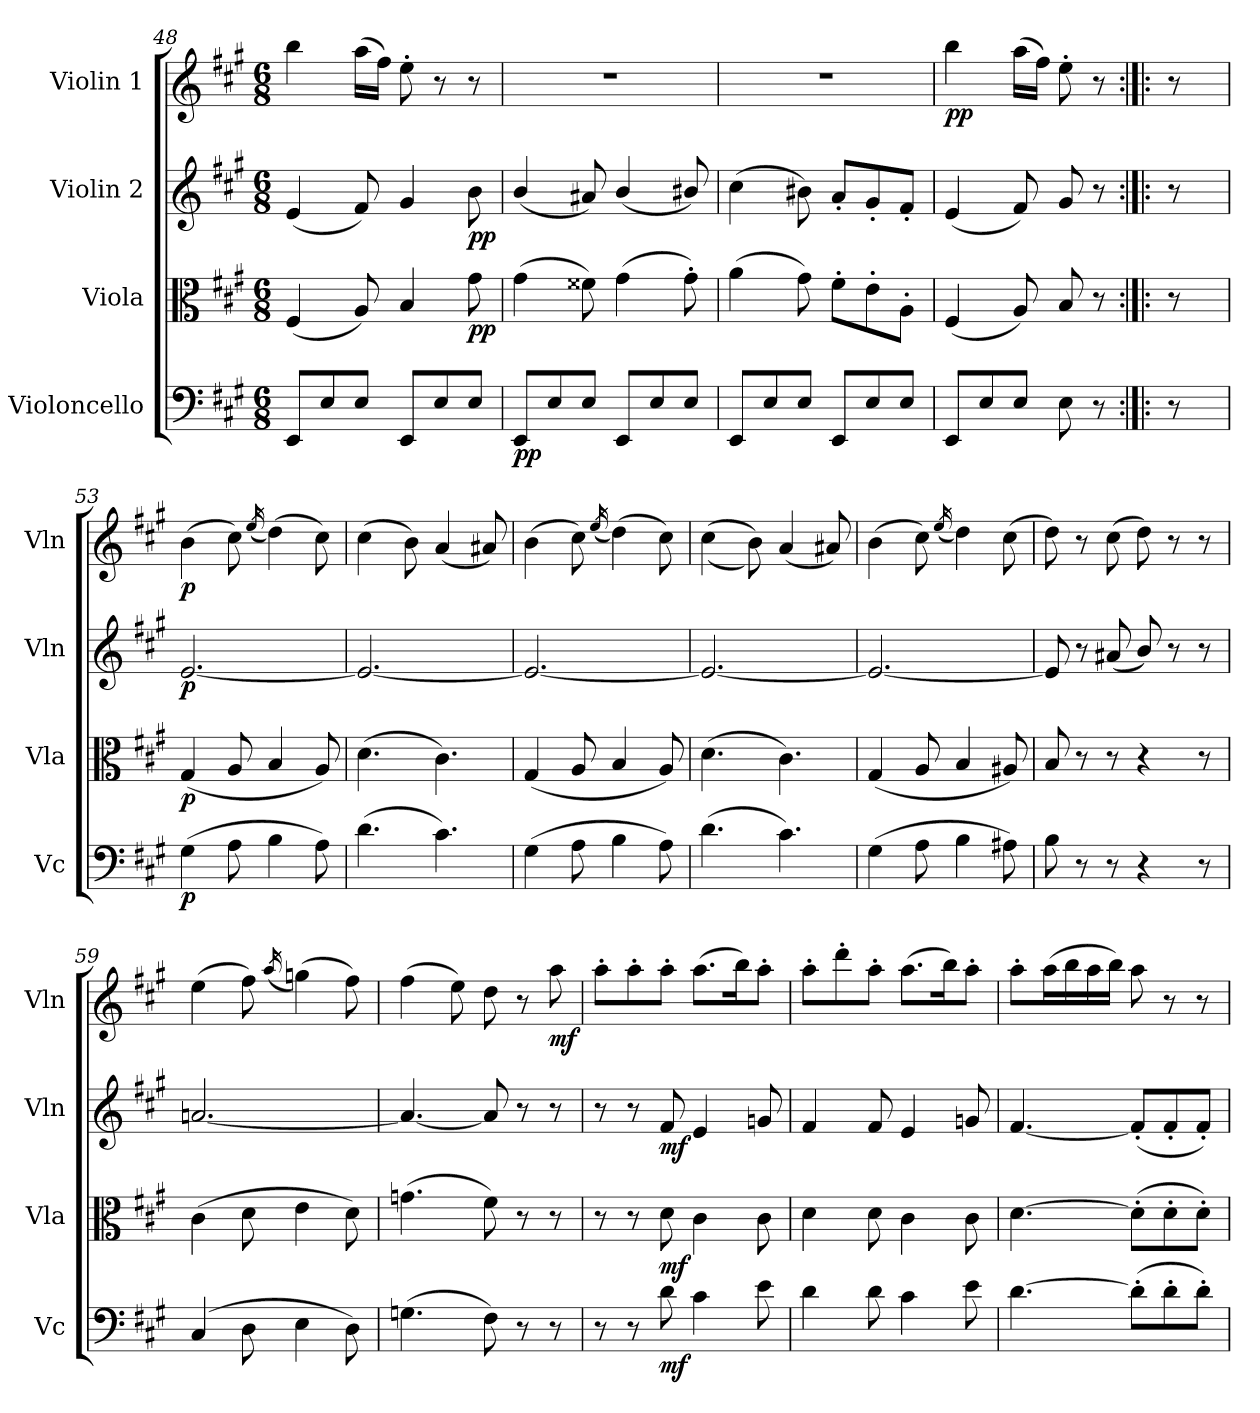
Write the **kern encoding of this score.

**kern	**dynam	**kern	**dynam	**kern	**dynam	**kern	**dynam
*part4	*part4	*part3	*part3	*part2	*part2	*part1	*part1
*staff4	*staff4	*staff3	*staff3	*staff2	*staff2	*staff1	*staff1
*I"Violoncello	*	*I"Viola	*	*I"Violin 2	*	*I"Violin 1	*
*I'Vc	*	*I'Vla	*	*I'Vln	*	*I'Vln	*
*clefF4	*	*clefC3	*	*clefG2	*	*clefG2	*
*k[f#c#g#]	*	*k[f#c#g#]	*	*k[f#c#g#]	*	*k[f#c#g#]	*
*M6/8	*	*M6/8	*	*M6/8	*	*M6/8	*
=48	=48	=48	=48	=48	=48	=48	=48
8EE/L	.	(4F#/	.	(4e/	.	4bb\	.
8E/	.	.	.	.	.	.	.
8E/J	.	8A/)	.	8f#/)	.	(16aa\LL	.
.	.	.	.	.	.	16ff#\JJ)	.
8EE/L	.	4B/	.	4g#/	.	8ee'\	.
8E/	.	.	.	.	.	8r	.
!	!	!	!LO:DY:b	!	!LO:DY:b	!	!
8E/J	.	8g#\	pp	8b\	pp	8r	.
=49	=49	=49	=49	=49	=49	=49	=49
!	!LO:DY:b	!	!	!	!	!	!
8EE/L	pp	(4g#\	.	(4b/	.	2.r	.
8E/	.	.	.	.	.	.	.
8E/J	.	8f##X\)	.	8a#X/)	.	.	.
8EE/L	.	(4g#\	.	(4b/	.	.	.
8E/	.	.	.	.	.	.	.
8E/J	.	8g#'\)	.	8b#X/)	.	.	.
=50	=50	=50	=50	=50	=50	=50	=50
8EE/L	.	(4a\	.	(4cc#\	.	2.r	.
8E/	.	.	.	.	.	.	.
8E/J	.	8g#\)	.	8b#X\)	.	.	.
8EE/L	.	8f#'\L	.	8a'/L	.	.	.
8E/	.	8e'\	.	8g#'/	.	.	.
8E/J	.	8A'\J	.	8f#'/J	.	.	.
=51	=51	=51	=51	=51	=51	=51	=51
!	!	!	!	!	!	!	!LO:DY:b
8EE/L	.	(4F#/	.	(4e/	.	4bb\	pp
8E/	.	.	.	.	.	.	.
8E/J	.	8A/)	.	8f#/)	.	(16aa\LL	.
.	.	.	.	.	.	16ff#\JJ)	.
8E\	.	8B/	.	8g#/	.	8ee'\	.
8r	.	8r	.	8r	.	8r	.
!!LO:LB:g=z
=52:|!|:	=52:|!|:	=52:|!|:	=52:|!|:	=52:|!|:	=52:|!|:	=52:|!|:	=52:|!|:
8r	.	8r	.	8r	.	8r	.
=53	=53	=53	=53	=53	=53	=53	=53
!	!LO:DY:b	!	!LO:DY:b	!	!LO:DY:b	!	!LO:DY:b
(4G#\	p	(4G#/	p	[2.e/	p	(4b\	p
8A\	.	8A/	.	.	.	8cc#\)	.
.	.	.	.	.	.	(16qee/	.
4B\	.	4B/	.	.	.	(4dd\)	.
8A\)	.	8A/)	.	.	.	8cc#\)	.
=54	=54	=54	=54	=54	=54	=54	=54
(4.d\	.	(4.d\	.	2.e/_	.	(4cc#\	.
.	.	.	.	.	.	8b\)	.
4.c#\)	.	4.c#\)	.	.	.	(4a/	.
.	.	.	.	.	.	8a#X/)	.
=55	=55	=55	=55	=55	=55	=55	=55
(4G#\	.	(4G#/	.	2.e/_	.	(4b\	.
8A\	.	8A/	.	.	.	8cc#\)	.
.	.	.	.	.	.	(16qee/	.
4B\	.	4B/	.	.	.	(4dd\)	.
8A\)	.	8A/)	.	.	.	8cc#\)	.
=56	=56	=56	=56	=56	=56	=56	=56
(4.d\	.	(4.d\	.	2.e/_	.	((4cc#\	.
.	.	.	.	.	.	8b\))	.
4.c#\)	.	4.c#\)	.	.	.	(4a/	.
.	.	.	.	.	.	8a#X/)	.
=57	=57	=57	=57	=57	=57	=57	=57
(4G#\	.	(4G#/	.	2.e/_	.	(4b\	.
8A\	.	8A/	.	.	.	8cc#\)	.
.	.	.	.	.	.	(16qee/	.
4B\	.	4B/	.	.	.	4dd\)	.
8A#X\)	.	8A#X/)	.	.	.	(8cc#\	.
!!LO:LB:g=z
=58	=58	=58	=58	=58	=58	=58	=58
8B\	.	8B/	.	8e/]	.	8dd\)	.
8r	.	8r	.	8r	.	8r	.
8r	.	8r	.	(8a#X/	.	(8cc#\	.
4r	.	4r	.	8b/)	.	8dd\)	.
.	.	.	.	8r	.	8r	.
8r	.	8r	.	8r	.	8r	.
=59	=59	=59	=59	=59	=59	=59	=59
(4C#/	.	(4c#\	.	[2.an/	.	(4ee\	.
8D\	.	8d\	.	.	.	8ff#\)	.
.	.	.	.	.	.	(16qaa/	.
4E\	.	4e\	.	.	.	(4ggn\)	.
8D\)	.	8d\)	.	.	.	8ff#\)	.
=60	=60	=60	=60	=60	=60	=60	=60
(4.Gn\	.	(4.gn\	.	4.an/_	.	(4ff#\	.
.	.	.	.	.	.	8ee\)	.
8F#\)	.	8f#\)	.	8a/]	.	8dd\	.
8r	.	8r	.	8r	.	8r	.
!	!	!	!	!	!	!	!LO:DY:b
8r	.	8r	.	8r	.	8aa\	mf
=61	=61	=61	=61	=61	=61	=61	=61
8r	.	8r	.	8r	.	8aa'\L	.
8r	.	8r	.	8r	.	8aa'\	.
!	!LO:DY:b	!	!LO:DY:b	!	!LO:DY:b	!	!
8d\	mf	8d\	mf	8f#/	mf	8aa'\J	.
4c#\	.	4c#\	.	4e/	.	(8.aa\L	.
.	.	.	.	.	.	16bb\K)	.
8e\	.	8c#\	.	8gn/	.	8aa'\J	.
!!LO:PB:g=z
=62	=62	=62	=62	=62	=62	=62	=62
4d\	.	4d\	.	4f#/	.	8aa'\L	.
.	.	.	.	.	.	8ddd'\	.
8d\	.	8d\	.	8f#/	.	8aa'\J	.
4c#\	.	4c#\	.	4e/	.	(8.aa\L	.
.	.	.	.	.	.	16bb\K)	.
8e\	.	8c#\	.	8gn/	.	8aa'\J	.
=63	=63	=63	=63	=63	=63	=63	=63
[4.d\	.	[4.d\	.	[4.f#/	.	8aa'\L	.
.	.	.	.	.	.	(16aa\L	.
.	.	.	.	.	.	16bb\	.
.	.	.	.	.	.	16aa\	.
.	.	.	.	.	.	16bb\JJ)	.
(8d'\L]	.	(8d'\L]	.	(8f#'/L]	.	8aa\	.
8d'\	.	8d'\	.	8f#'/	.	8r	.
8d'\J)	.	8d'\J)	.	8f#'/J)	.	8r	.
=	=	=	=	=	=	=	=
*-	*-	*-	*-	*-	*-	*-	*-
